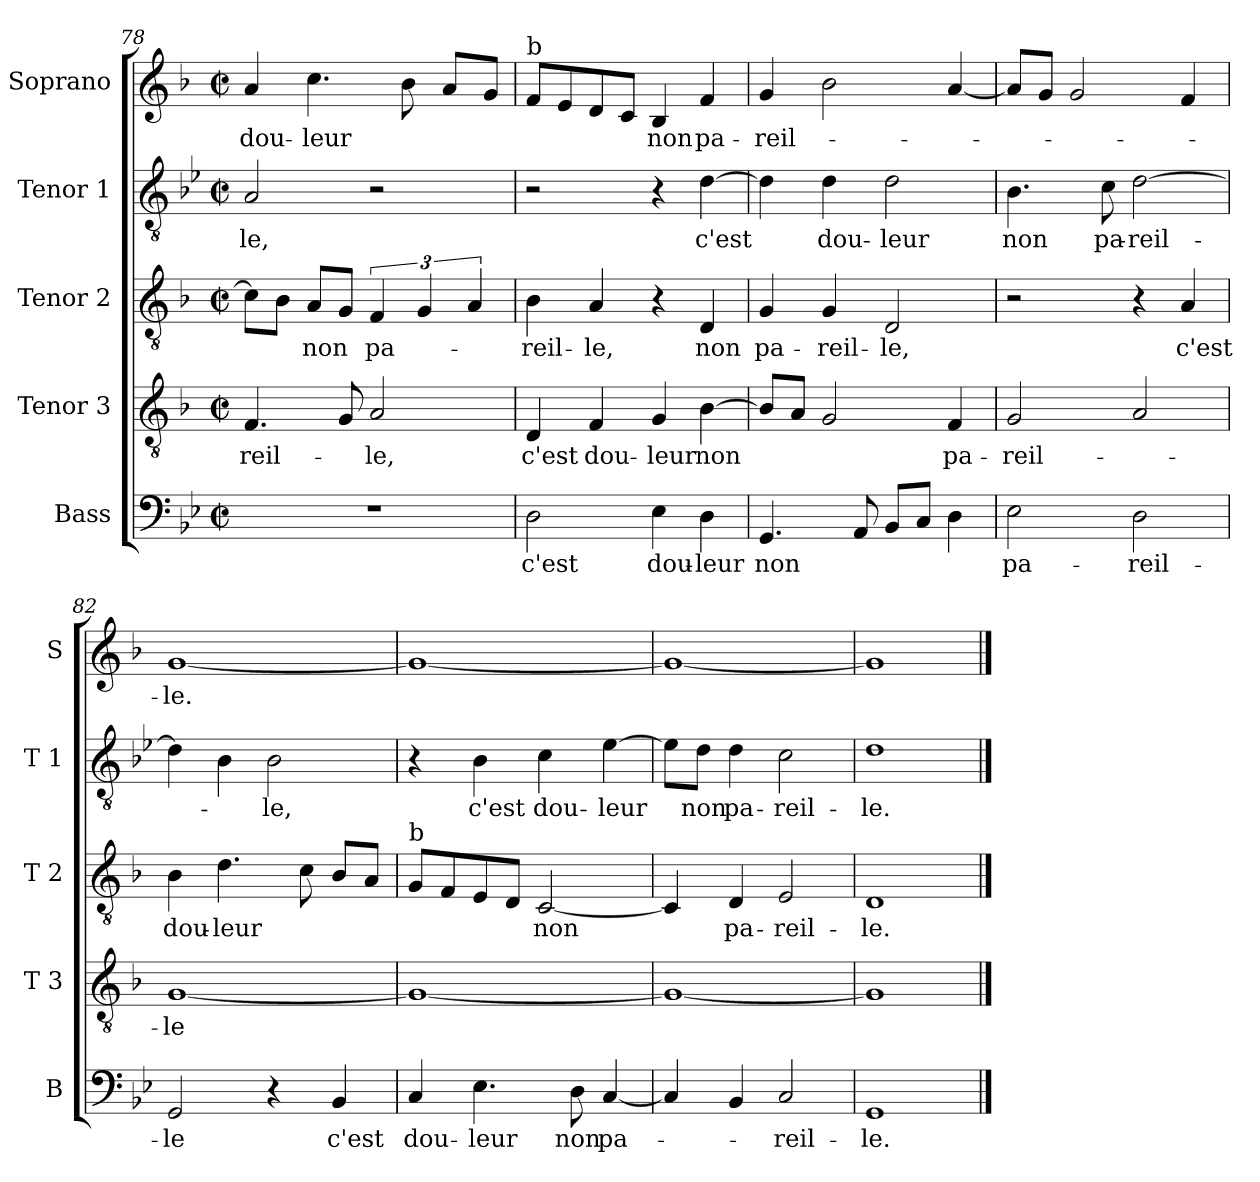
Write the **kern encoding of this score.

**kern	**text	**kern	**text	**kern	**text	**kern	**text	**kern	**text
*part5	*part5	*part4	*part4	*part3	*part3	*part2	*part2	*part1	*part1
*staff5	*staff5	*staff4	*staff4	*staff3	*staff3	*staff2	*staff2	*staff1	*staff1
*I"Bass	*	*I"Tenor 3	*	*I"Tenor 2	*	*I"Tenor 1	*	*I"Soprano	*
*I'B	*	*I'T 3	*	*I'T 2	*	*I'T 1	*	*I'S	*
*clefF4	*	*clefGv2	*	*clefGv2	*	*clefGv2	*	*clefG2	*
*k[b-e-]	*	*k[b-]	*	*k[b-]	*	*k[b-e-]	*	*k[b-]	*
*B-:	*	*F:	*	*F:	*	*B-:	*	*F:	*
*M2/2	*	*M2/2	*	*M2/2	*	*M2/2	*	*M2/2	*
*met(c|)	*	*met(c|)	*	*met(c|)	*	*met(c|)	*	*met(c|)	*
=78	=78	=78	=78	=78	=78	=78	=78	=78	=78
1r	.	4.F/	-reil-	8c\L]	.	2A/	-le,	4a/	dou-
.	.	.	.	8B-\J	.	.	.	.	.
.	.	.	.	8A/L	non	.	.	4.cc\	-leur
.	.	8G/	.	8G/J	.	.	.	.	.
.	.	2A/	-le,	6F/	pa-	2r	.	.	.
.	.	.	.	.	.	.	.	8b-\	.
.	.	.	.	6G/	.	.	.	.	.
.	.	.	.	.	.	.	.	8a/L	.
.	.	.	.	6A/	.	.	.	.	.
.	.	.	.	.	.	.	.	8g/J	.
!!LO:LB:g=z
=79	=79	=79	=79	=79	=79	=79	=79	=79	=79
!	!	!	!	!	!	!	!	!LO:TX:a:t=b	!
2D\	c'est	4D/	c'est	4B-\	-reil-	2r	.	8f/L	.
.	.	.	.	.	.	.	.	8e/	.
.	.	4F/	dou-	4A/	-le,	.	.	8d/	.
.	.	.	.	.	.	.	.	8c/J	.
4E-\	dou-	4G/	-leur	4r	.	4r	.	4B-/	non
4D\	-leur	[4B-\	non	4D/	non	[4d\	c'est	4f/	pa-
=80	=80	=80	=80	=80	=80	=80	=80	=80	=80
4.GG/	non	8B-/L]	.	4G/	pa-	4d\]	.	4g/	-reil-
.	.	8A/J	.	.	.	.	.	.	.
.	.	2G/	.	4G/	-reil-	4d\	dou-	2b-\	.
8AA/	.	.	.	.	.	.	.	.	.
8BB-/L	.	.	.	2D/	-le,	2d\	-leur	.	.
8C/J	.	.	.	.	.	.	.	.	.
4D\	.	4F/	pa-	.	.	.	.	[4a/	.
=81	=81	=81	=81	=81	=81	=81	=81	=81	=81
2E-\	pa-	2G/	-reil-	2r	.	4.B-\	non	8a/L]	.
.	.	.	.	.	.	.	.	8g/J	.
.	.	.	.	.	.	.	.	2g/	.
.	.	.	.	.	.	8c\	pa-	.	.
2D\	-reil-	2A/	.	4r	.	[2d\	-reil-	.	.
.	.	.	.	4A/	c'est	.	.	4f/	.
=82	=82	=82	=82	=82	=82	=82	=82	=82	=82
2GG/	-le	[1G	-le	4B-\	dou-	4d\]	.	[1g	-le.
.	.	.	.	4.d\	-leur	4B-\	.	.	.
4r	.	.	.	.	.	2B-\	-le,	.	.
.	.	.	.	8c\	.	.	.	.	.
4BB-/	c'est	.	.	8B-/L	.	.	.	.	.
.	.	.	.	8A/J	.	.	.	.	.
=83	=83	=83	=83	=83	=83	=83	=83	=83	=83
!	!	!	!	!LO:TX:a:t=b	!	!	!	!	!
4C/	dou-	1G_	.	8G/L	.	4r	.	1g_	.
.	.	.	.	8F/	.	.	.	.	.
4.E-\	-leur	.	.	8E/	.	4B-\	c'est	.	.
.	.	.	.	8D/J	.	.	.	.	.
.	.	.	.	[2C/	non	4c\	dou-	.	.
8D\	non	.	.	.	.	.	.	.	.
[4C/	pa-	.	.	.	.	[4e-\	-leur	.	.
=84	=84	=84	=84	=84	=84	=84	=84	=84	=84
4C/]	.	1G_	.	4C/]	.	8e-\L]	.	1g_	.
.	.	.	.	.	.	8d\J	non	.	.
4BB-/	.	.	.	4D/	pa-	4d\	pa-	.	.
2C/	-reil-	.	.	2E/	-reil-	2c\	-reil-	.	.
=85	=85	=85	=85	=85	=85	=85	=85	=85	=85
1GG	-le.	1G]	.	1D	-le.	1d	-le.	1g]	.
==	==	==	==	==	==	==	==	==	==
*-	*-	*-	*-	*-	*-	*-	*-	*-	*-
